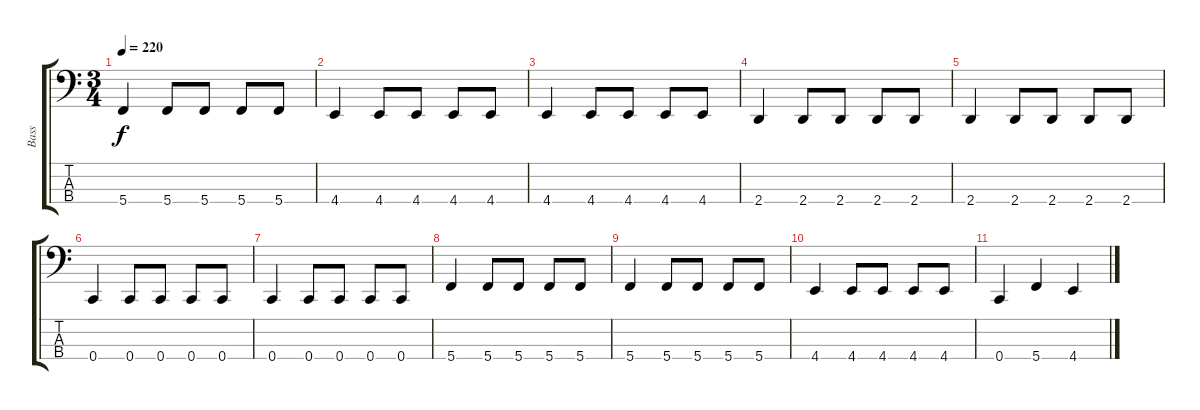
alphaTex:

\track ("Bass" "Bass") {instrument electricbassfinger}
\staff {score tabs}
\tuning (F2 C2 G1 C1) {hide}
\ts (3 4)
\tempo 220
\clef f4
\ks c
5.4.4{dy f} 5.4.8 5.4.8 5.4.8 5.4.8 |
4.4.4 4.4.8 4.4.8 4.4.8 4.4.8 |
4.4.4 4.4.8 4.4.8 4.4.8 4.4.8 |
2.4.4 2.4.8 2.4.8 2.4.8 2.4.8 |
2.4.4 2.4.8 2.4.8 2.4.8 2.4.8 |
0.4.4 0.4.8 0.4.8 0.4.8 0.4.8 |
0.4.4 0.4.8 0.4.8 0.4.8 0.4.8 |
5.4.4 5.4.8 5.4.8 5.4.8 5.4.8 |
5.4.4 5.4.8 5.4.8 5.4.8 5.4.8 |
4.4.4 4.4.8 4.4.8 4.4.8 4.4.8 |
0.4.4 5.4.4 4.4.4
